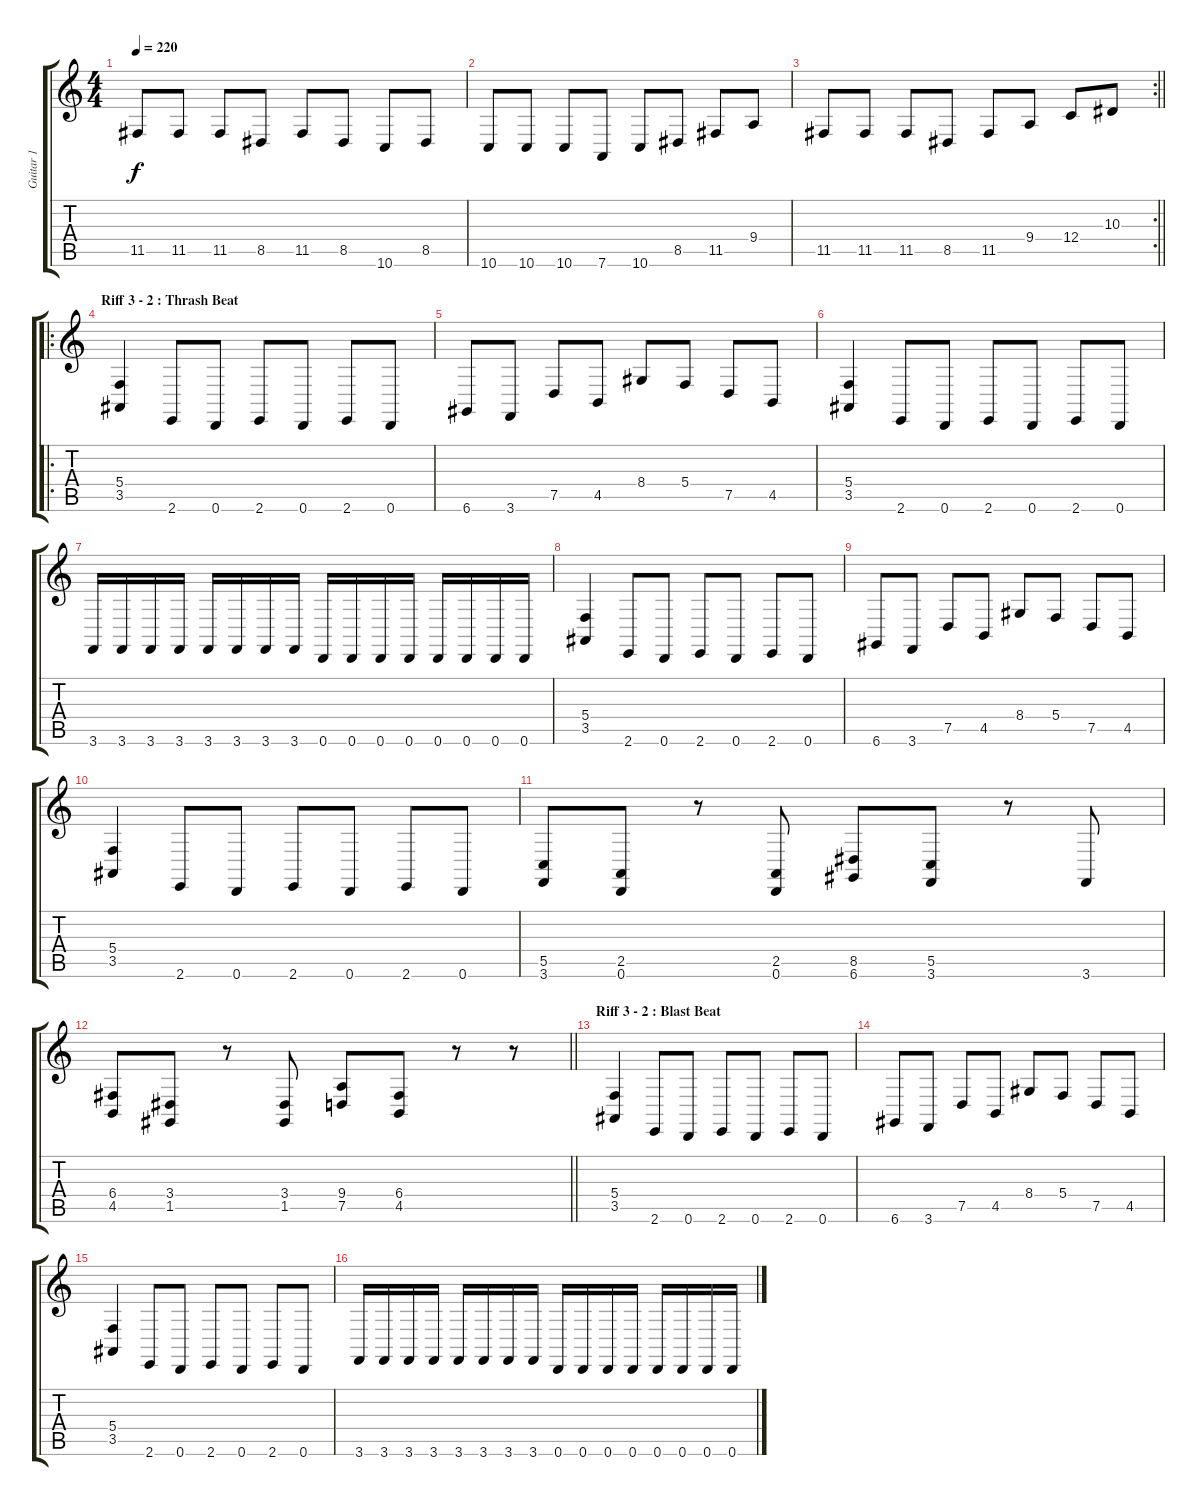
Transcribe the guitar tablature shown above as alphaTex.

\track ("Guitar 1" "Guitar 1") {instrument stringensemble1}
\staff {score tabs}
\tuning (D4 A3 F3 C3 G2 D2) {hide}
\ts (4 4)
\tempo 220
\clef g2
\ks c
11.5.8{dy f} 11.5.8 11.5.8 8.5.8 11.5.8 8.5.8 10.6.8 8.5.8 |
10.6.8 10.6.8 10.6.8 7.6.8 10.6.8 8.5.8 11.5.8 9.4.8 |
\rc 2
\barLineRight lightlight
11.5.8 11.5.8 11.5.8 8.5.8 11.5.8 9.4.8 12.4.8 10.3.8 |
\ro
\section ("" "Riff 3 - 2 : Thrash Beat")
(5.4 3.5).4 2.6.8 0.6.8 2.6.8 0.6.8 2.6.8 0.6.8 |
6.6.8 3.6.8 7.5.8 4.5.8 8.4.8 5.4.8 7.5.8 4.5.8 |
(5.4 3.5).4 2.6.8 0.6.8 2.6.8 0.6.8 2.6.8 0.6.8 |
3.6.16 3.6.16 3.6.16 3.6.16 3.6.16 3.6.16 3.6.16 3.6.16 0.6.16 0.6.16 0.6.16 0.6.16 0.6.16 0.6.16 0.6.16 0.6.16 |
(5.4 3.5).4 2.6.8 0.6.8 2.6.8 0.6.8 2.6.8 0.6.8 |
6.6.8 3.6.8 7.5.8 4.5.8 8.4.8 5.4.8 7.5.8 4.5.8 |
(5.4 3.5).4 2.6.8 0.6.8 2.6.8 0.6.8 2.6.8 0.6.8 |
(5.5 3.6).8 (2.5 0.6).8 r.8 (2.5 0.6).8 (8.5 6.6).8 (5.5 3.6).8 r.8 3.6.8 |
\barLineRight lightlight
(6.4 4.5).8 (3.4 1.5).8 r.8 (3.4 1.5).8 (9.4 7.5).8 (6.4 4.5).8 r.8 r.8 |
\section ("" "Riff 3 - 2 : Blast Beat")
(5.4 3.5).4 2.6.8 0.6.8 2.6.8 0.6.8 2.6.8 0.6.8 |
6.6.8 3.6.8 7.5.8 4.5.8 8.4.8 5.4.8 7.5.8 4.5.8 |
(5.4 3.5).4 2.6.8 0.6.8 2.6.8 0.6.8 2.6.8 0.6.8 |
3.6.16 3.6.16 3.6.16 3.6.16 3.6.16 3.6.16 3.6.16 3.6.16 0.6.16 0.6.16 0.6.16 0.6.16 0.6.16 0.6.16 0.6.16 0.6.16
